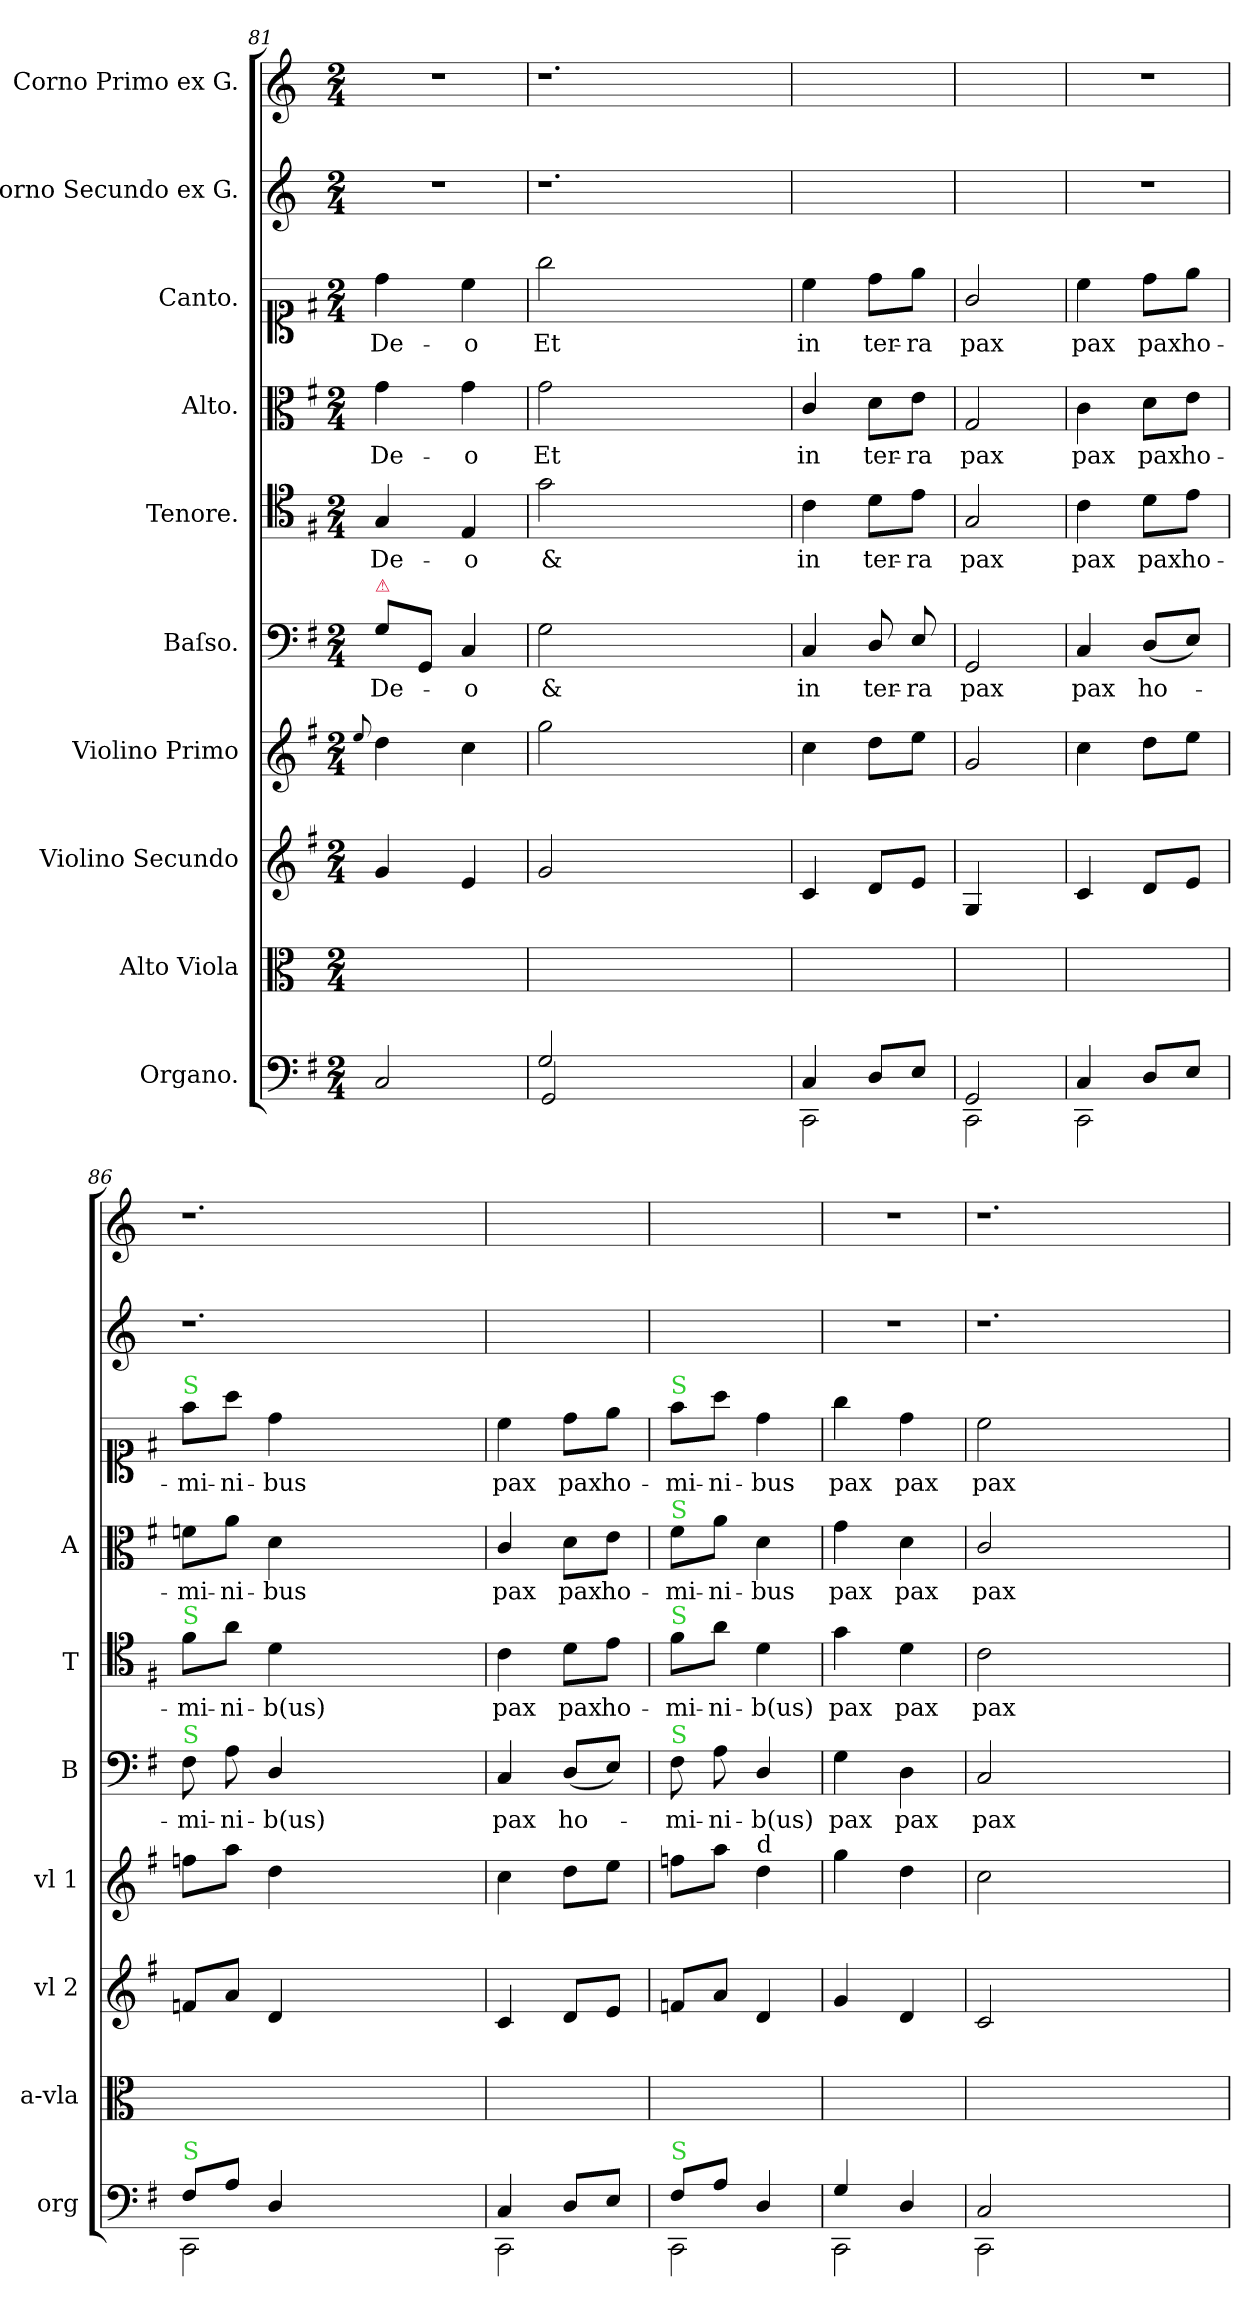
**kern	**kern	**kern	**kern	**kern	**text	**kern	**text	**kern	**text	**kern	**text	**kern	**kern
*part10	*part9	*part8	*part7	*part6	*part6	*part5	*part5	*part4	*part4	*part3	*part3	*part2	*part1
*staff10	*staff9	*staff8	*staff7	*staff6	*staff6	*staff5	*staff5	*staff4	*staff4	*staff3	*staff3	*staff2	*staff1
*I"Organo.	*I"Alto Viola	*I"Violino Secundo	*I"Violino Primo	*I"Baſso.	*	*I"Tenore.	*	*I"Alto.	*	*I"Canto.	*	*I"Corno Secundo ex G.	*I"Corno Primo ex G.
*I'org	*I'a-vla	*I'vl 2	*I'vl 1	*I'B	*	*I'T	*	*I'A	*	*	*	*	*
*clefF4	*clefC3	*clefG2	*clefG2	*clefF4	*	*clefC4	*	*clefC3	*	*clefC1	*	*clefG2	*clefG2
*	*	*	*	*	*	*	*	*	*	*	*	*ITrd3c5	*ITrd3c5
*k[f#]	*k[]	*k[f#]	*k[f#]	*k[f#]	*	*k[f#]	*	*k[f#]	*	*k[f#]	*	*	*
*G:	*	*G:	*G:	*G:	*	*G:	*	*G:	*	*G:	*	*	*
*M2/4	*M2/4	*M2/4	*M2/4	*M2/4	*	*M2/4	*	*M2/4	*	*M2/4	*	*M2/4	*M2/4
=81	=81	=81	=81	=81	=81	=81	=81	=81	=81	=81	=81	=81	=81
.	.	.	8qqee/	.	.	.	.	.	.	.	.	.	.
!	!	!	!	!LO:TX:a:color=crimson:t=⚠	!	!	!	!	!	!	!	!	!
2C/	2ryy	4g/	4dd\	8G\L	De-	4G/	De-	4g\	De-	4dd\	De-	2r	2r
.	.	.	.	8GG/J	.	.	.	.	.	.	.	.	.
.	.	4e/	4cc\	4C/	-o	4E/	-o	4g\	-o	4cc\	-o	.	.
=82	=82	=82	=82	=82	=82	=82	=82	=82	=82	=82	=82	=82	=82
*^	*	*	*	*	*	*	*	*	*	*	*	*	*
2G/	2GG/	2ryy	2g/	2gg\	2G\	&	2g\	&	2g\	Et	2gg\	Et	1.r	1.r
1ryy	1ryy	1ryy	1ryy	1ryy	1ryy	.	1ryy	.	1ryy	.	1ryy	.	.	.
=83	=83	=83	=83	=83	=83	=83	=83	=83	=83	=83	=83	=83	=83	=83
4C/	2CC\	2ryy	4c/	4cc\	4C/	in	4c\	in	4c/	in	4cc\	in	2ryy	2ryy
8D/L	.	.	8d/L	8dd\L	8D/	ter-	8d\L	ter-	8d\L	ter-	8dd\L	ter-	.	.
8E/J	.	.	8e/J	8ee\J	8E/	-ra	8e\J	-ra	8e\J	-ra	8ee\J	-ra	.	.
=84	=84	=84	=84	=84	=84	=84	=84	=84	=84	=84	=84	=84	=84	=84
!	!	!	!LO:N:vis=4	!	!	!	!	!	!	!	!	!	!	!
2GG/	2CC\	2ryy	2G/	2g/	2GG/	pax	2G/	pax	2G/	pax	2g/	pax	2ryy	2ryy
=85	=85	=85	=85	=85	=85	=85	=85	=85	=85	=85	=85	=85	=85	=85
!	!	!	!	!	!	!LO:LY:i	!	!LO:LY:i	!	!	!	!	!	!
4C/	2CC\	2ryy	4c/	4cc\	4C/	pax	4c\	pax	4c\	pax	4cc\	pax	2r	2r
!	!	!	!	!	!	!	!	!	!	!LO:LY:i	!	!	!	!
8D/L	.	.	8d/L	8dd\L	(8D/L	ho-	8d\L	pax	8d\L	pax	8dd\L	pax	.	.
8E/J	.	.	8e/J	8ee\J	8E/J)	.	8e\J	ho-	8e\J	ho-	8ee\J	ho-	.	.
=86	=86	=86	=86	=86	=86	=86	=86	=86	=86	=86	=86	=86	=86	=86
!	!	!	!	!	!	!	!	!	!	!	!LO:TX:a:color=limegreen:t=S	!	!	!
!	!	!	!	!	!	!	!LO:TX:a:color=limegreen:t=S	!	!	!	!	!	!	!
!	!	!	!	!	!LO:TX:a:color=limegreen:t=S	!	!	!	!	!	!	!	!	!
!LO:TX:a:color=limegreen:t=S	!	!	!	!	!	!	!	!	!	!	!	!	!	!
8F#/L	2CC\	2ryy	8fn/L	8ffn\L	8F#\	-mi-	8f#\L	-mi-	8fn\L	-mi-	8ff#\L	-mi-	1.r	1.r
8A/J	.	.	8a/J	8aa\J	8A\	-ni-	8a\J	-ni-	8a\J	-ni-	8aa\J	-ni-	.	.
4D/	.	.	4d/	4dd\	4D/	-b(us)	4d\	-b(us)	4d\	-bus	4dd\	-bus	.	.
1ryy	1ryy	1ryy	1ryy	1ryy	1ryy	.	1ryy	.	1ryy	.	1ryy	.	.	.
=87	=87	=87	=87	=87	=87	=87	=87	=87	=87	=87	=87	=87	=87	=87
!	!	!	!	!	!	!	!	!	!	!LO:LY:i	!	!	!	!
4C/	2CC\	2ryy	4c/	4cc\	4C/	pax	4c\	pax	4c/	pax	4cc\	pax	2ryy	2ryy
!	!	!	!	!	!	!	!	!LO:LY:i	!	!LO:LY:i	!	!	!	!
8D/L	.	.	8d/L	8dd\L	(8D/L	ho-	8d\L	pax	8d\L	pax	8dd\L	pax	.	.
!	!	!	!	!	!	!	!	!	!	!LO:LY:i	!	!	!	!
8E/J	.	.	8e/J	8ee\J	8E/J)	.	8e\J	ho-	8e\J	ho-	8ee\J	ho-	.	.
=88	=88	=88	=88	=88	=88	=88	=88	=88	=88	=88	=88	=88	=88	=88
!	!	!	!	!	!	!	!	!	!	!	!LO:TX:a:color=limegreen:t=S	!	!	!
!	!	!	!	!	!	!	!	!	!LO:TX:a:color=limegreen:t=S	!	!	!	!	!
!	!	!	!	!	!	!	!LO:TX:a:color=limegreen:t=S	!	!	!	!	!	!	!
!	!	!	!	!	!LO:TX:a:color=limegreen:t=S	!	!	!	!	!	!	!	!	!
!LO:TX:a:color=limegreen:t=S	!	!	!	!	!	!	!	!	!	!	!	!	!	!
!	!	!	!	!	!	!	!	!	!	!LO:LY:i	!	!	!	!
8F#/L	2CC\	2ryy	8fn/L	8ffn\L	8F#\	-mi-	8f#\L	-mi-	8f#\L	-mi-	8ff#\L	-mi-	2ryy	2ryy
!	!	!	!	!	!	!	!	!	!	!LO:LY:i	!	!	!	!
8A/J	.	.	8a/J	8aa\J	8A\	-ni-	8a\J	-ni-	8a\J	-ni-	8aa\J	-ni-	.	.
!	!	!	!	!LO:TX:a:t=d	!	!	!	!	!	!	!	!	!	!
!	!	!	!	!	!	!	!	!	!	!LO:LY:i	!	!	!	!
4D/	.	.	4d/	4dd\	4D/	-b(us)	4d\	-b(us)	4d\	-bus	4dd\	-bus	.	.
=89	=89	=89	=89	=89	=89	=89	=89	=89	=89	=89	=89	=89	=89	=89
4G/	2CC\	2ryy	4g/	4gg\	4G\	pax	4g\	pax	4g\	pax	4gg\	pax	2r	2r
!	!	!	!	!	!	!LO:LY:i	!	!LO:LY:i	!	!LO:LY:i	!	!LO:LY:i	!	!
4D/	.	.	4d/	4dd\	4D\	pax	4d\	pax	4d\	pax	4dd\	pax	.	.
=90	=90	=90	=90	=90	=90	=90	=90	=90	=90	=90	=90	=90	=90	=90
!	!	!	!	!	!	!LO:LY:i	!	!LO:LY:i	!	!LO:LY:i	!	!	!	!
2C/	2CC\	2ryy	2c/	2cc\	2C/	pax	2c\	pax	2c/	pax	2cc\	pax	1.r	1.r
1ryy	1ryy	1ryy	1ryy	1ryy	1ryy	.	1ryy	.	1ryy	.	1ryy	.	.	.
*v	*v	*	*	*	*	*	*	*	*	*	*	*	*	*
=	=	=	=	=	=	=	=	=	=	=	=	=	=
*-	*-	*-	*-	*-	*-	*-	*-	*-	*-	*-	*-	*-	*-
